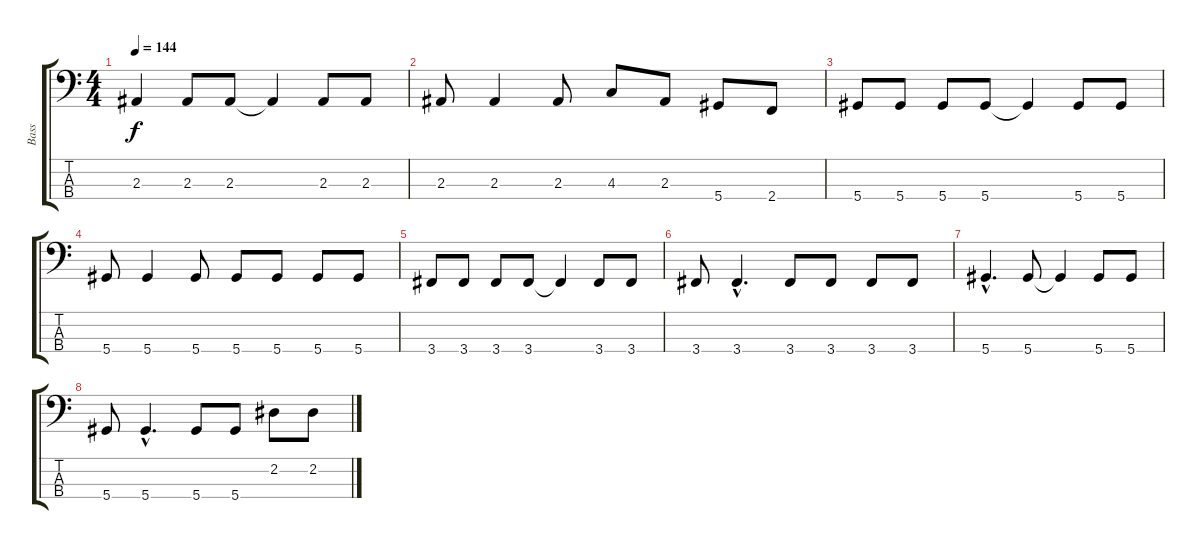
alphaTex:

\track ("Bass" "Bass") {instrument electricbassfinger}
\staff {score tabs}
\tuning (Gb2 Db2 Ab1 Eb1) {hide}
\ts (4 4)
\tempo 144
\clef f4
\ks c
2.3.4{dy f} 2.3.8 2.3.8 2.3{t}.4 2.3.8 2.3.8 |
2.3.8 2.3.4 2.3.8 4.3.8 2.3.8 5.4.8 2.4.8 |
5.4.8 5.4.8 5.4.8 5.4.8 5.4{t}.4 5.4.8 5.4.8 |
5.4.8 5.4.4 5.4.8 5.4.8 5.4.8 5.4.8 5.4.8 |
3.4.8 3.4.8 3.4.8 3.4.8 3.4{t}.4 3.4.8 3.4.8 |
3.4.8 3.4{hac}.4{d} 3.4.8 3.4.8 3.4.8 3.4.8 |
5.4{hac}.4{d volume 0} 5.4.8 5.4{t}.4 5.4.8 5.4.8 |
5.4.8 5.4{hac}.4{d} 5.4.8 5.4.8 2.2.8 2.2.8
